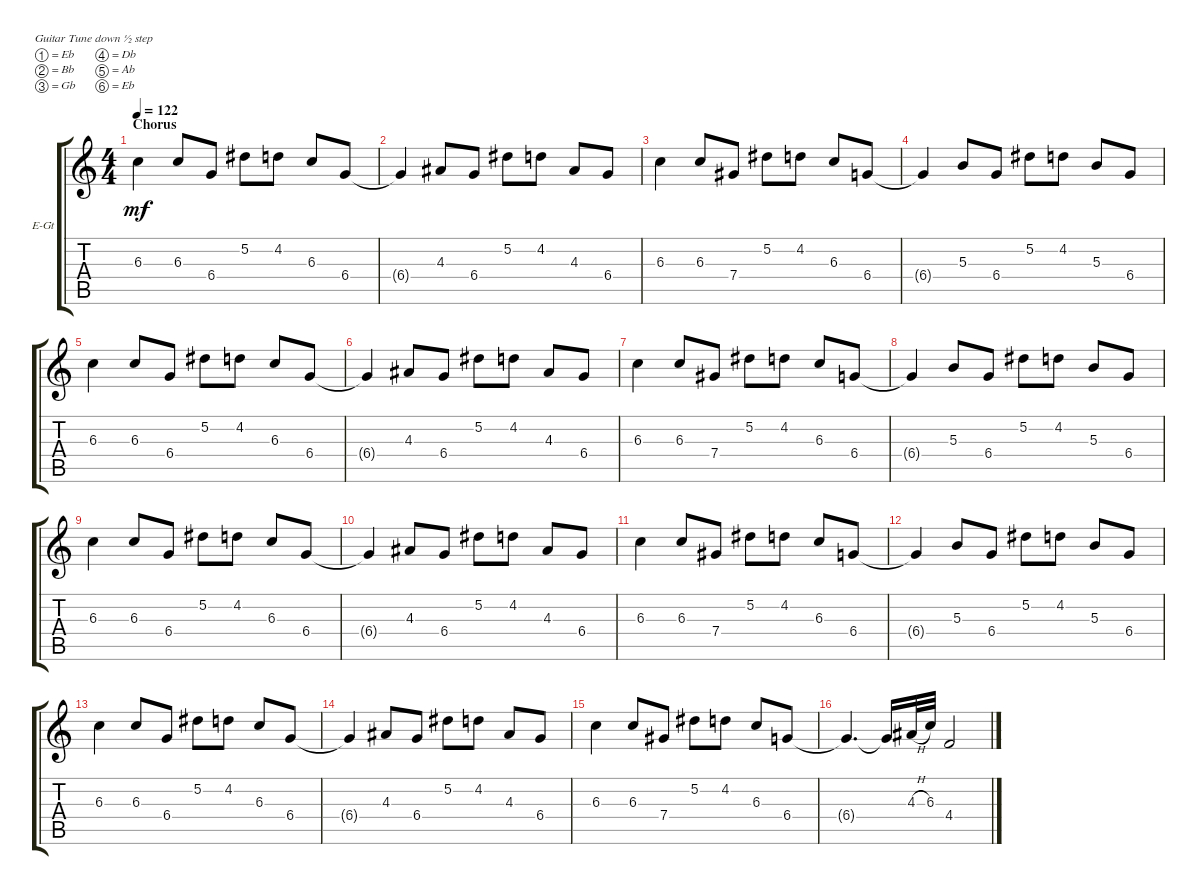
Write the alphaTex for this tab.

\bracketExtendMode groupsimilarinstruments
\firstSystemTrackNameOrientation horizontal
\otherSystemsTrackNameOrientation horizontal
\track ("Slash Right" "E-Gt") {instrument overdrivenguitar}
\staff {score tabs}
\tuning (Eb4 Bb3 Gb3 Db3 Ab2 Eb2)
\ts (4 4)
\section ("" "Chorus")
\tempo 122
\clef g2
\ks c
6.3.4{dy mf} 6.3.8 6.4.8 5.2.8 4.2.8 6.3.8 6.4.8 |
6.4{t}.4 4.3.8 6.4.8 5.2.8 4.2.8 4.3.8 6.4.8 |
6.3.4 6.3.8 7.4.8 5.2.8 4.2.8 6.3.8 6.4.8 |
6.4{t}.4 5.3.8 6.4.8 5.2.8 4.2.8 5.3.8 6.4.8 |
6.3.4 6.3.8 6.4.8 5.2.8 4.2.8 6.3.8 6.4.8 |
6.4{t}.4 4.3.8 6.4.8 5.2.8 4.2.8 4.3.8 6.4.8 |
6.3.4 6.3.8 7.4.8 5.2.8 4.2.8 6.3.8 6.4.8 |
6.4{t}.4 5.3.8 6.4.8 5.2.8 4.2.8 5.3.8 6.4.8 |
6.3.4 6.3.8 6.4.8 5.2.8 4.2.8 6.3.8 6.4.8 |
6.4{t}.4 4.3.8 6.4.8 5.2.8 4.2.8 4.3.8 6.4.8 |
6.3.4 6.3.8 7.4.8 5.2.8 4.2.8 6.3.8 6.4.8 |
6.4{t}.4 5.3.8 6.4.8 5.2.8 4.2.8 5.3.8 6.4.8 |
6.3.4 6.3.8 6.4.8 5.2.8 4.2.8 6.3.8 6.4.8 |
6.4{t}.4 4.3.8 6.4.8 5.2.8 4.2.8 4.3.8 6.4.8 |
6.3.4 6.3.8 7.4.8 5.2.8 4.2.8 6.3.8 6.4.8 |
6.4{t}.4{d} 6.4{t}.16 4.3{h}.32 6.3.32 4.4.2
